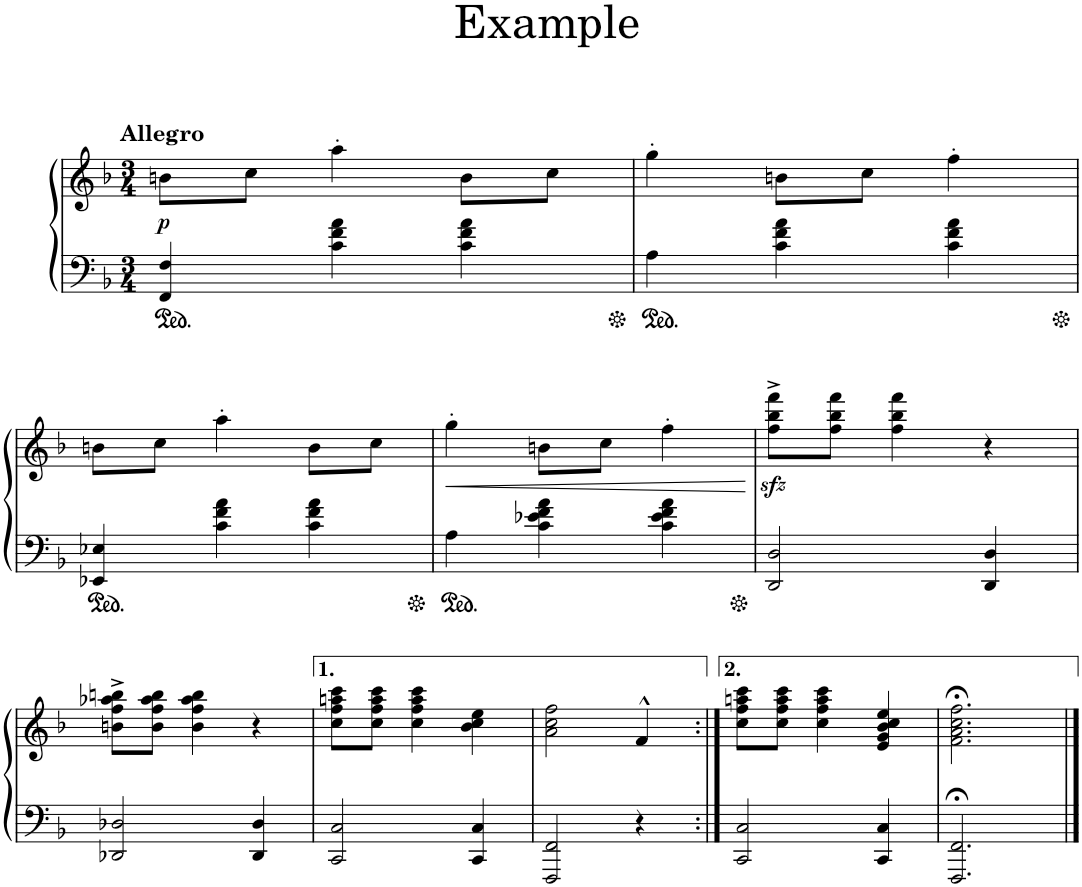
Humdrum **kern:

**kern	**kern	**dynam
*part1	*part1	*part1
*staff2	*staff1	*staff1/2
*I"Piano	*	*
*I'Pno.	*	*
*clefF4	*clefG2	*
*k[b-]	*k[b-]	*
*M3/4	*M3/4	*
=1	=1	=1
!	!LO:TX:a:B:t=Allegro	!
!	!	!LO:DY:b
4FF/ 4F/	8bn\L	p
.	8cc\J	.
4c\ 4f\ 4a\	4aa'\	.
4c\ 4f\ 4a\	8b\L	.
.	8cc\J	.
=2	=2	=2
4A\	4gg'\	.
4c\ 4f\ 4a\	8bn\L	.
.	8cc\J	.
4c\ 4f\ 4a\	4ff'\	.
!!LO:LB:g=z
=3	=3	=3
4EE-X/ 4E-X/	8bn\L	.
.	8cc\J	.
4c\ 4f\ 4a\	4aa'\	.
4c\ 4f\ 4a\	8b\L	.
.	8cc\J	.
=4	=4	=4
!	!	!LO:HP:b
4A\	4gg'\	<
4c\ 4e-X\ 4f\ 4a\	8bn\L	.
.	8cc\J	.
4c\ 4e-\ 4f\ 4a\	4ff'\	.
.	.	[
=5	=5	=5
2DD/ 2D/	8ff\zz<^ 8bb-\zz<^ 8fff\zz<^L	.
.	8ff\ 8bb-\ 8fff\J	.
.	4ff\ 4bb-\ 4fff\	.
4DD/ 4D/	4r	.
!!LO:LB:g=z
=6	=6	=6
2DD-X/ 2D-X/	8bn\^ 8ff\^ 8aa-X\^ 8bbn\^L	.
.	8b\ 8ff\ 8aa-\ 8bb\J	.
.	4b\ 4ff\ 4aa-\ 4bb\	.
4DD-/ 4D-/	4r	.
=7	=7	=7
2CC/ 2C/	8cc\ 8ff\ 8aan\ 8ccc\L	.
.	8cc\ 8ff\ 8aa\ 8ccc\J	.
.	4cc\ 4ff\ 4aa\ 4ccc\	.
4CC/ 4C/	4b-\ 4cc\ 4ee\	.
=8	=8	=8
2FFF/ 2FF/	2a\ 2cc\ 2ff\	.
4r	4f^^/	.
=9:|!	=9:|!	=9:|!
2CC/ 2C/	8cc\ 8ff\ 8aan\ 8ccc\L	.
.	8cc\ 8ff\ 8aa\ 8ccc\J	.
.	4cc\ 4ff\ 4aa\ 4ccc\	.
4CC/ 4C/	4e/ 4g/ 4b-/ 4cc/ 4ee/	.
=10	=10	=10
2.FFF/;< 2.FF/;<	2.f\;< 2.a\;< 2.cc\;< 2.ff\;<	.
==	==	==
*-	*-	*-
